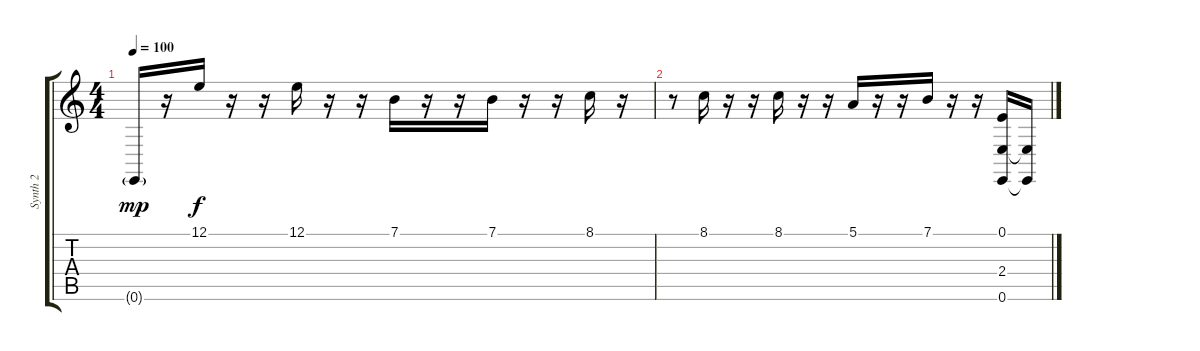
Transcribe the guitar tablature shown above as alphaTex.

\track ("Synth 2" "Synth 2") {instrument pizzicatostrings}
\staff {score tabs}
\tuning (E4 B3 G3 D3 A2 E2) {hide}
\ts (4 4)
\tempo 100
\clef g2
\ks c
0.6{g}.16{dy mp} r.16 12.1.16{dy f} r.16 r.16 12.1.16 r.16 r.16 7.1.16 r.16 r.16 7.1.16 r.16 r.16 8.1.16 r.16 |
r.8 8.1.16 r.16 r.16 8.1.16 r.16 r.16 5.1.16 r.16 r.16 7.1.16 r.16 r.16 (0.1 2.4 0.6).16 (2.4{t} 0.6{t}).16
